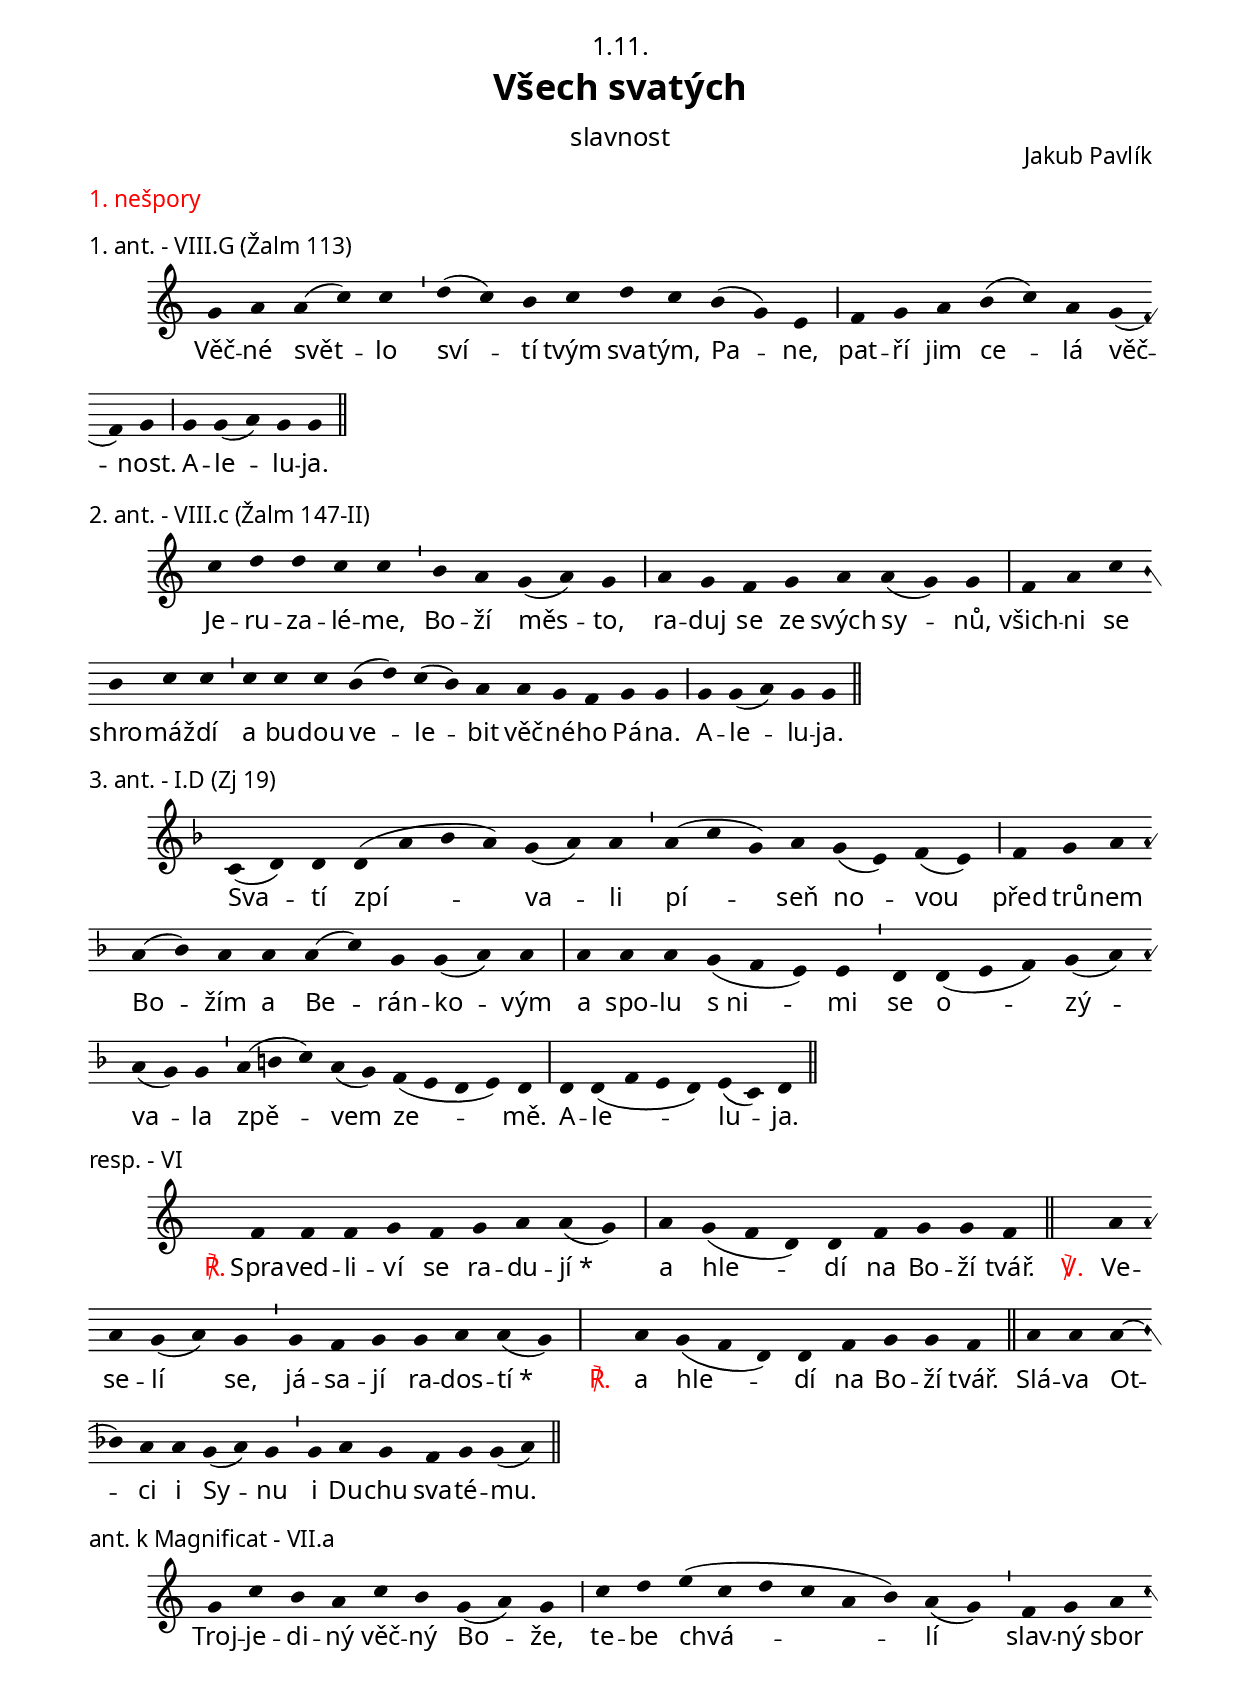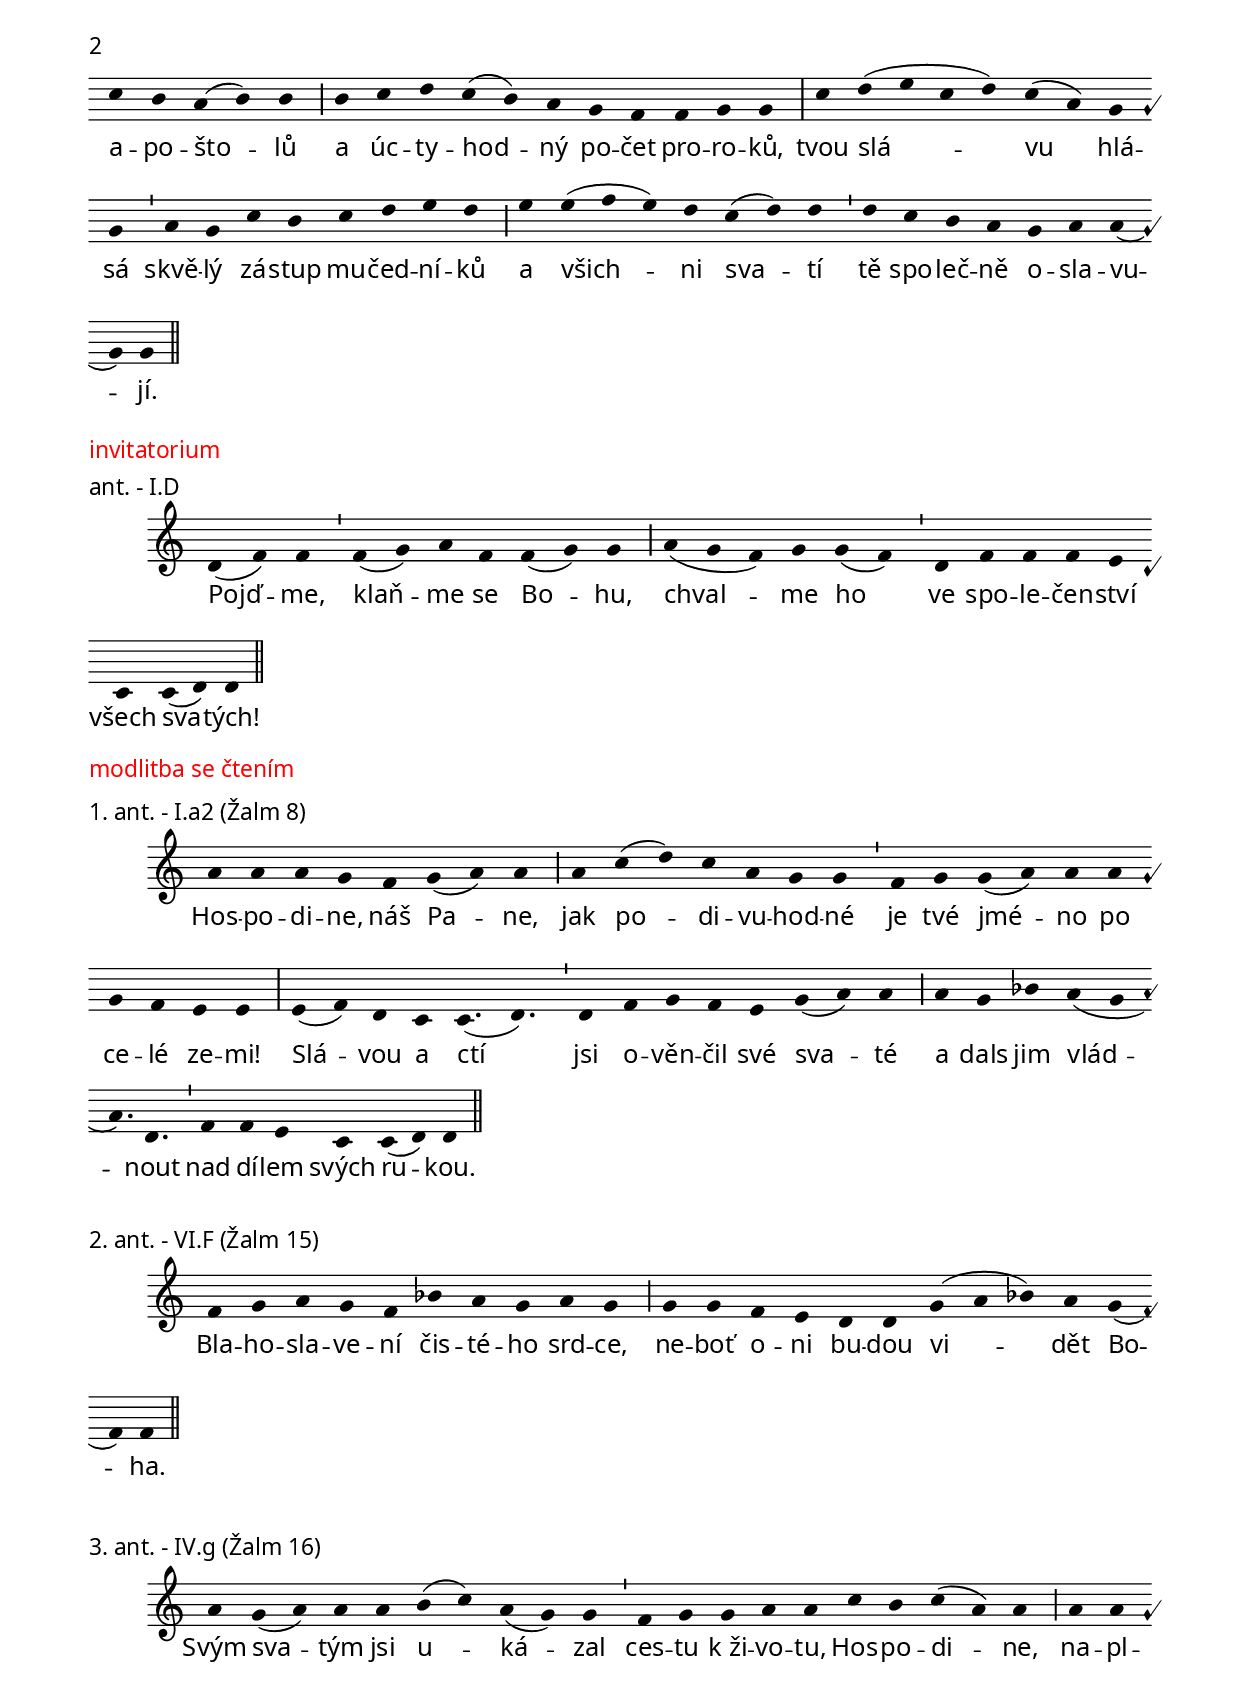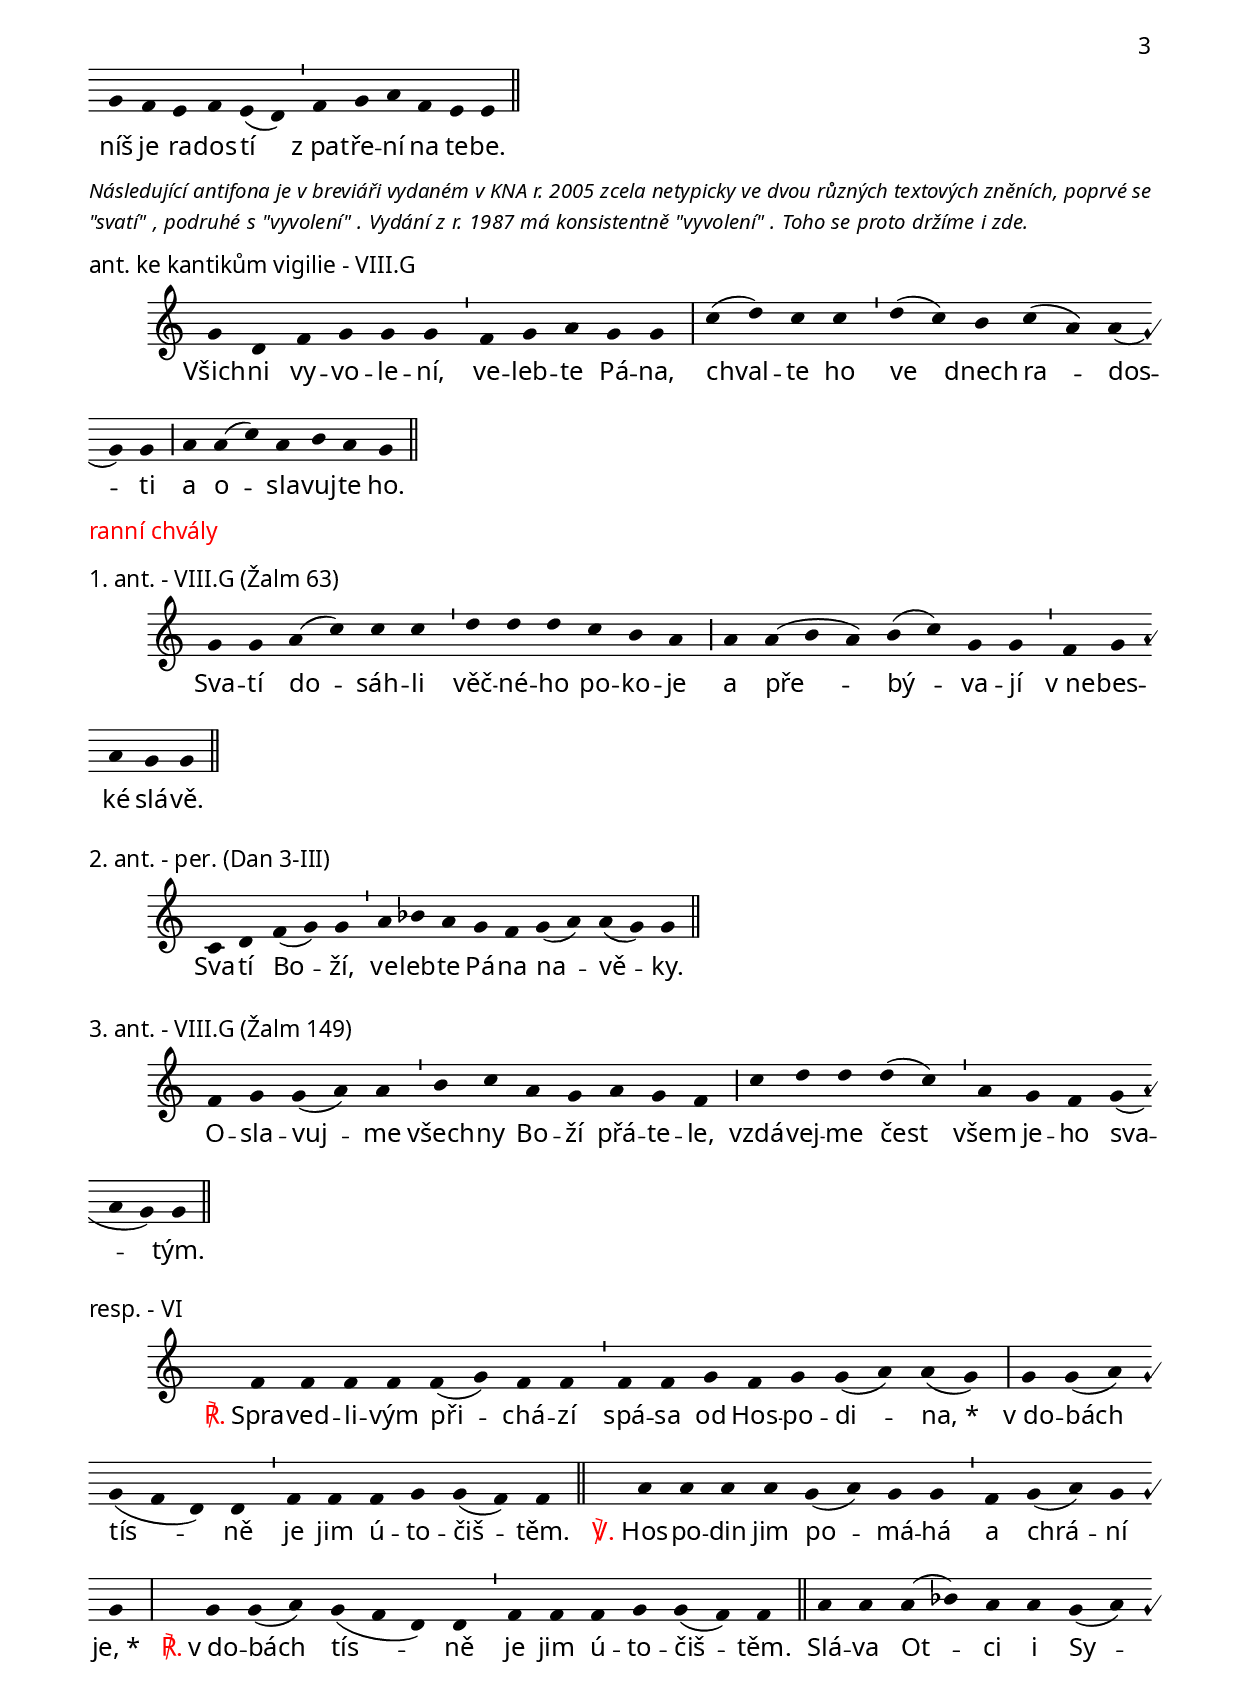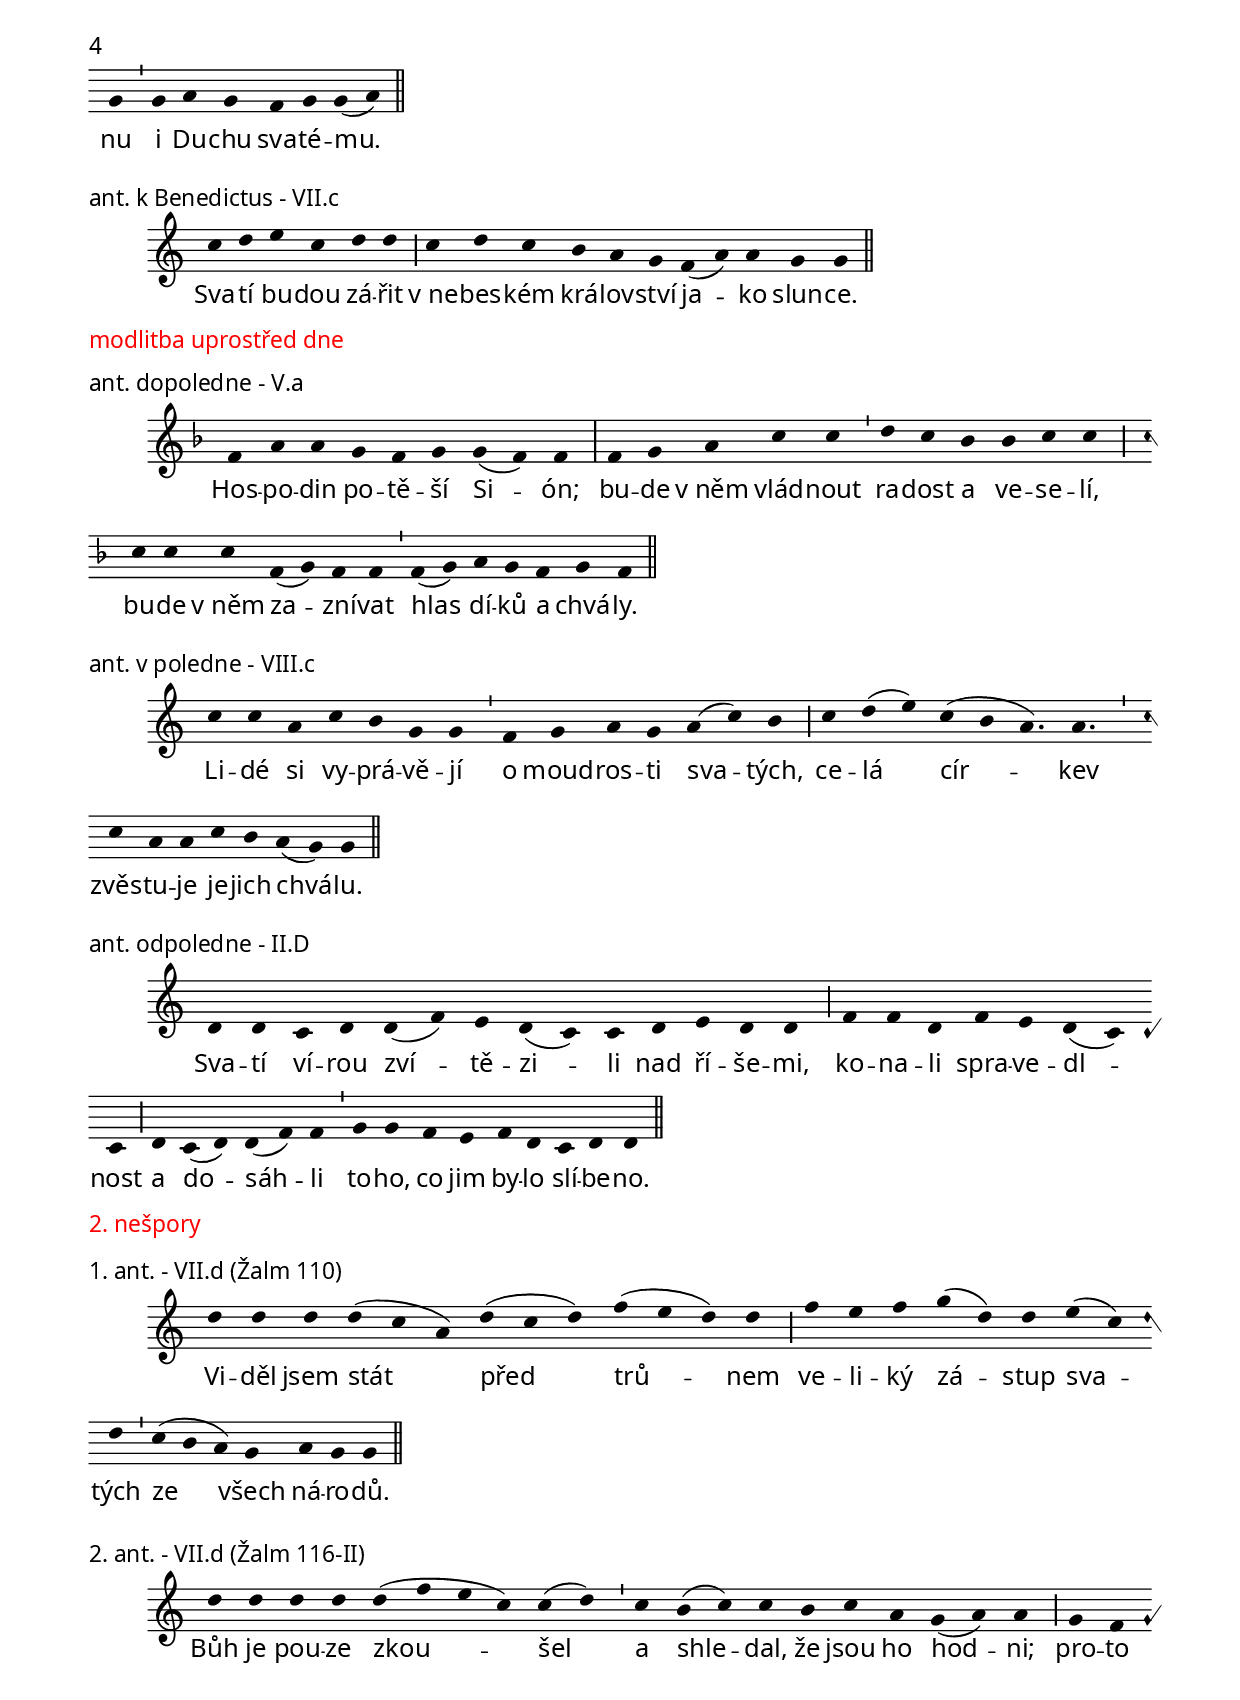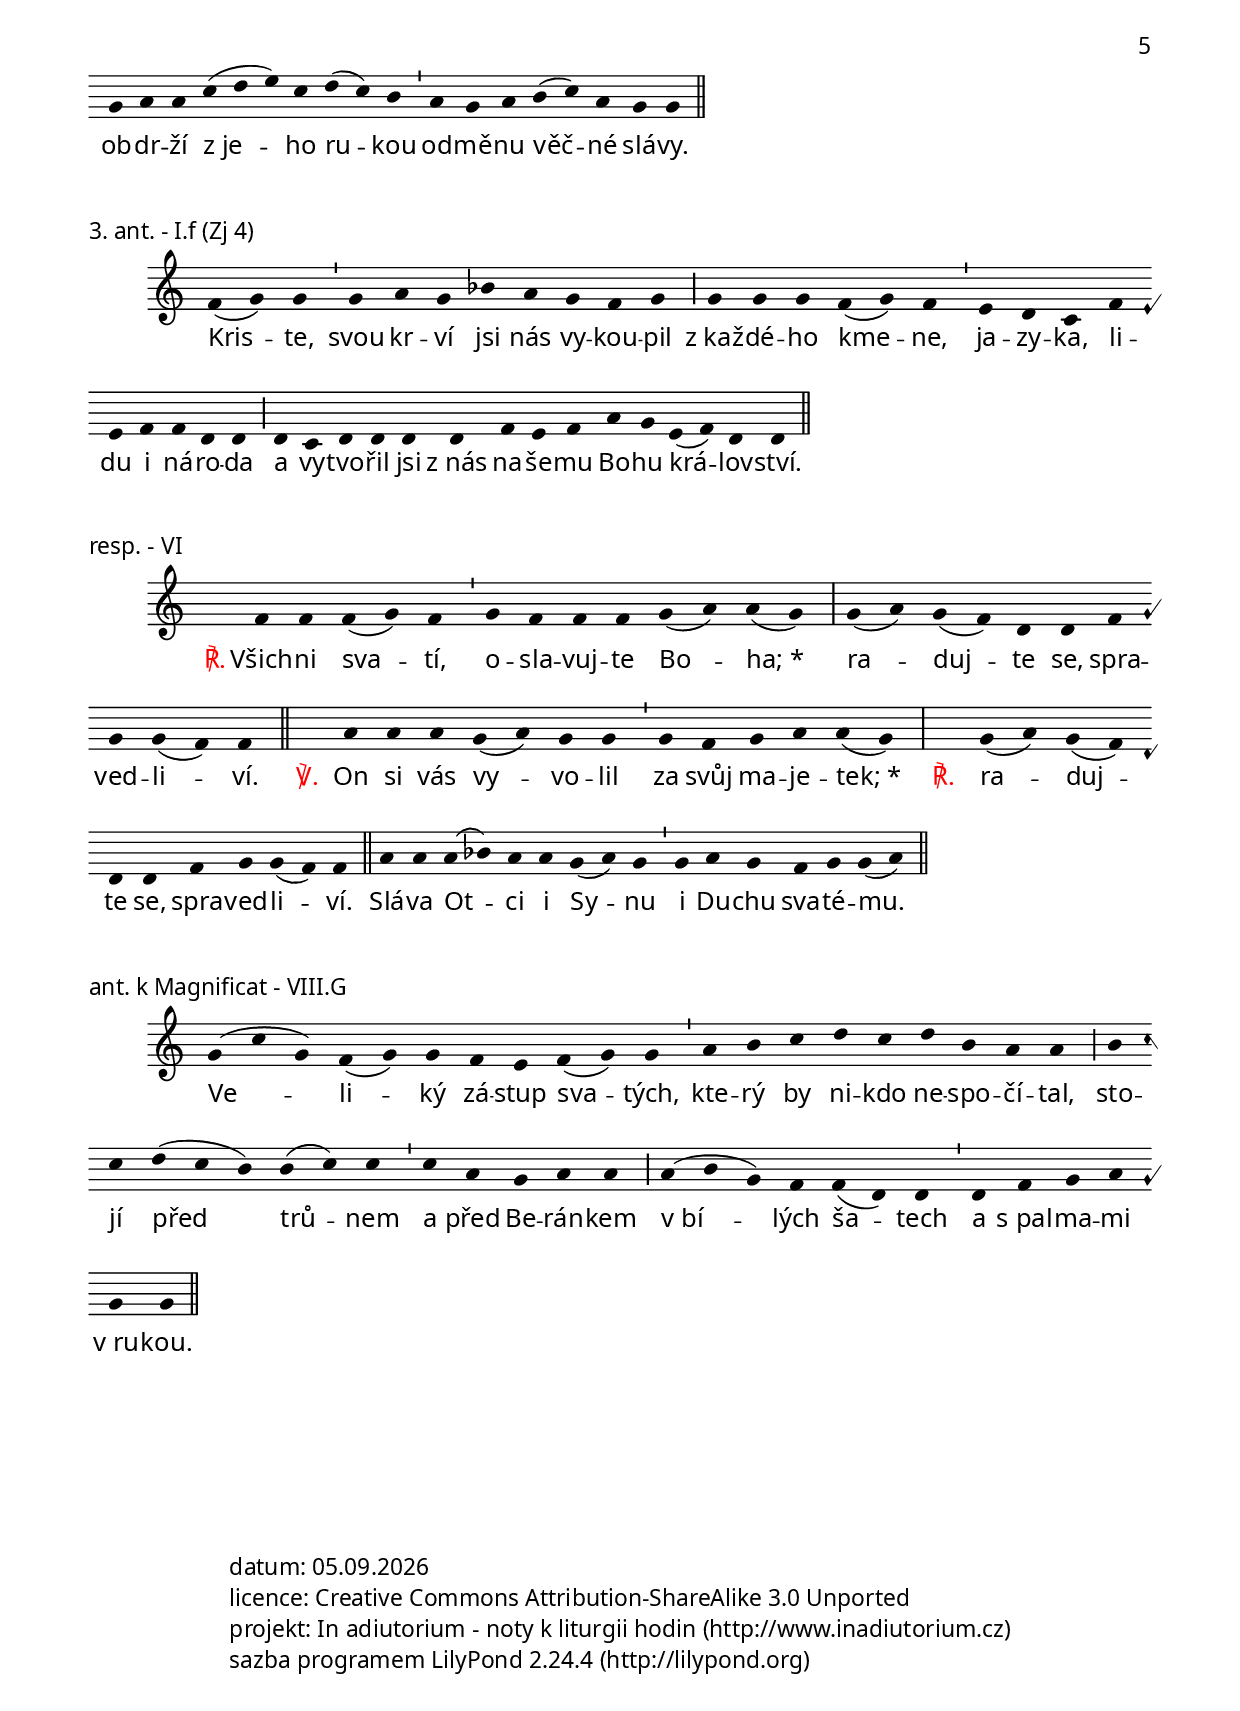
\version "2.16.0"

\include "../spolecne.ly"
\include "../dilyresponsorii.ly"

\header {
  title = \markup\titleSvatek
            "Všech svatých"
            slavnost
            1.11.
  composer = "Jakub Pavlík"
}

\markup {\nadpisHodinka {"1. nešpory"}}

\score {
  \relative c'' {
    \choralniRezim
    g4 a a( c) c \barMin d( c) b c d c b( g) e \barMaior
    f g a b( c) a g( f) g \barMaior
    g g( a) g g \barFinalis
  }
  \addlyrics {
    Věč -- né svět -- lo sví -- tí tvým sva -- tým, Pa -- ne,
    pat -- ří jim ce -- lá věč -- nost.
    A -- le -- lu -- ja.
  }
  \header {
    quid = "1. ant."
    modus = "VIII"
    differentia = "G"
    psalmus = "Žalm 113"
    id = "1ne-a1"
    fial = "fial://commune/commune_jedenmucednik.ly#1ne-amag-velik"
    piece = \markup {\sestavTitulek}
  }
}

\score {
  \relative c'' {
    \choralniRezim
    c4 d d c c \barMin b a g( a) g \barMaior
    a g f g a a( g) g \barMax
    f a c b c c \barMin
    c c c b( d) c( b) a a g f g g \barMaior
    g g( a) g g \barFinalis
  }
  \addlyrics {
    Je -- ru -- za -- lé -- me, Bo -- ží měs -- to,
    ra -- duj se ze svých sy -- nů,
    všich -- ni se shro -- máž -- dí
    a bu -- dou ve -- le -- bit věč -- né -- ho Pá -- na.
    A -- le -- lu -- ja.
  }
  \header {
    quid = "2. ant."
    modus = "VIII"
    differentia = "c"
    psalmus = "Žalm 147-II"
    id = "1ne-a2"
    fons = "2. část: žaltář, 4.t., pá, r.ch., 2.ant."
    fial = "fial://antifony/tyden4_6patek.ly#rch-ant2?konec&+aleluja"
    piece = \markup {\sestavTitulek}
  }
}

\score {
  \relative c' {
    \key f \major
    \choralniRezim
    c4( d) d d( a' bes a) g( a) a \barMin a( c g) a g( e) f( e) \barMaior
    f g a a( bes) a a a( c) g g( a) a \barMax
    a a a g( f e) e \barMin d d( e f) g( a) a( g) g \barMin a( b c) a( g) f( e d e) d \barMax

    d d( f e d) e( c) d \barFinalis
  }
  \addlyrics {
    Sva -- tí zpí -- va -- li pí -- seň no -- vou
    před trů -- nem Bo -- žím a Be -- rán -- ko -- vým
    a spo -- lu s_ni -- mi se o -- zý -- va -- la zpě -- vem ze -- mě.

    A -- le -- lu -- ja.
  }
  \header {
    quid = "3. ant."
    modus = "I"
    differentia = "D"
    psalmus = "Zj 19"
    id = "1ne-a3"
    fial = "fial://commune/commune_svatymuz.ly#2ne-a3"
    piece = \markup {\sestavTitulek}
  }
}

\score {
  \relative c' {
    \choralniRezim

    % R
    \neviditelna f
    f4 f f g f g a a( g) \barMax
    a g( f d) d f g g f \barFinalis
    % V
    \neviditelna a
    a4 a g( a) g \barMin g f g g a a( g) \barMax
    % R
    \neviditelna a
    a g( f d) d f g g f \barFinalis
    % Slava
    \respVIdoxologie \barFinalis
  }
  \addlyrics {
    \Response Spra -- ved -- li -- ví se ra -- du -- jí_*
    a hle -- dí na Bo -- ží tvář.
    \Verse Ve -- se -- lí se, já -- sa -- jí ra -- dos -- tí_*
    \Response a hle -- dí na Bo -- ží tvář.
    \textRespDoxologie
  }
  \header {
    quid = "resp."
    modus = "VI"
    id = "1ne-r"
    piece = \markup {\sestavTitulekResp}
  }
}

\score {
  \relative c'' {
    \choralniRezim
    g4 c b a c b g( a) g \barMaior
    c d e( c d c a b) a( g) \barMin f g a c b a( b) b \barMaior
    b c d c( b) a g f f g g \barMax

    c d( e c d) c( a) g g \barMin a g c b c d e d \barMaior
    e e( f e) d c( d) d \barMin d c b a g a a( g) g \barFinalis
  }
  \addlyrics {
    Troj -- je -- di -- ný věč -- ný Bo -- že,
    te -- be chvá -- lí slav -- ný sbor a -- po -- što -- lů
    a úc -- ty -- hod -- ný po -- čet pro -- ro -- ků,

    tvou slá -- vu hlá -- sá skvě -- lý zá -- stup mu -- čed -- ní -- ků
    a všich -- ni sva -- tí tě spo -- leč -- ně o -- sla -- vu -- jí.
  }
  \header {
    quid = "ant. k Magnificat"
    modus = "VII"
    differentia = "a"
    psalmus = ""
    placet = "věnovat jí trochu péče, zejm. úvodu"
    id = "1ne-amag"
    piece = \markup {\sestavTitulekBezZalmu}
  }
}

\markup {\nadpisHodinka {"invitatorium"}}

\score {
  \relative c' {
    \choralniRezim
    d( f) f \barMin f( g) a f f( g) g \barMaior
    a( g f) g g( f) \barMin d f f f e c c( d) d \barFinalis
  }
  \addlyrics {
    Pojď -- me, klaň -- me se Bo -- hu,
    chval -- me ho ve spo -- le -- čen -- ství všech sva -- tých!
  }
  \header {
    quid = "ant."
    modus = "I"
    differentia = "D"
    psalmus = ""
    fial = "commune/commune_svatymuz.ly#invit1?zacatek=12"
    id = "invit"
    piece = \markup {\sestavTitulekBezZalmu}
  }
}

\markup {\nadpisHodinka {"modlitba se čtením"}}

\score {
  \relative c'' {
    \choralniRezim
    a4 a a g f g( a) a \barMaior
    a c( d) c a g g \barMin f g g( a) a a g f e e \barMax

    e( f) d c c4.( d) \barMin d4 f g f e g( a) a \barMaior
    a g bes a( g a4.) d, \barMin f4 f e c c( d) d \barFinalis
  }
  \addlyrics {
    Hos -- po -- di -- ne, náš Pa -- ne,
    jak po -- di -- vu -- hod -- né je tvé jmé -- no po ce -- lé ze -- mi!

    Slá -- vou a ctí jsi o -- věn -- čil své sva -- té
    a dals jim vlád -- nout nad dí -- lem svých ru -- kou.
  }
  \header {
    quid = "1. ant."
    modus = "I"
    differentia = "a2"
    psalmus = "Žalm 8"
    fial = "sanktoral/0705cyrilametodej.ly#2ne-a2"
    id = "mc-a1"
    piece = \markup {\sestavTitulek}
  }
}

\score {
  \relative c' {
    \choralniRezim
    f4 g a g f bes a g a g \barMaior
    g g f e d d g( a bes) a g( f) f \barFinalis
  }
  \addlyrics {
    Bla -- ho -- sla -- ve -- ní čis -- té -- ho srd -- ce,
    ne -- boť o -- ni bu -- dou vi -- dět Bo -- ha.
  }
  \header {
    quid = "2. ant."
    modus = "VI"
    differentia = "F"
    psalmus = "Žalm 15"
    fial = "antifony/tyden1_2pondeli.ly#ne-ant2"
    id = "mc-a2"
    piece = \markup {\sestavTitulek}
  }
}

\score {
  \relative c'' {
    \choralniRezim
    a4 g( a) a a b( c) a( g) g \barMin
    f g g a a
    c b c( a) a \barMaior
    a a g f e f e( d) \barMin
    f g a f e e \barFinalis
  }
  \addlyrics {
    Svým sva -- tým jsi u -- ká -- zal
    ces -- tu k_ži -- vo -- tu,
    Hos -- po -- di -- ne,
    na -- pl -- níš je ra -- dos -- tí
    z_pat -- ře -- ní na te -- be.
  }
  \header {
    quid = "3. ant."
    modus = "IV"
    differentia = "g"
    psalmus = "Žalm 16"
    id = "mc-a3"
    piece = \markup {\sestavTitulek}
  }
}

\markup\justify\small\italic{
  Následující antifona je v breviáři vydaném v KNA r. 2005
  zcela netypicky ve dvou různých textových zněních,
  poprvé se "\"svatí\"", podruhé s "\"vyvolení\"".
  Vydání z r. 1987 má konsistentně "\"vyvolení\"".
  Toho se proto držíme i zde.
}

\score {
  \relative c'' {
    \choralniRezim
    g4 d f g g g \barMin f g a g g \barMax
    c( d) c c \barMin d( c) b c( a) a( g) g \barMaior
    a a( c) a b a g \barFinalis
  }
  \addlyrics {
    Všich -- ni vy -- vo -- le -- ní,
    ve -- leb -- te Pá -- na,
    chval -- te ho ve dnech ra -- dos -- ti
    a o -- sla -- vuj -- te ho.
  }
  \header {
    quid = "ant. ke kantikům vigilie"
    modus = "VIII"
    differentia = "G"
    psalmus = ""
    fial = "antifony/velikonoce_tyden1_3utery.ly#rch-a2?konec=16&-aleluja"
    id = "mc-avig"
    piece = \markup {\sestavTitulekBezZalmu}
  }
}

\markup {\nadpisHodinka {"ranní chvály"}}

\score {
  \relative c'' {
    \choralniRezim
    g4 g a( c) c c \barMin d d d c b a \barMaior
    a a( b a) b( c) g g \barMin  f g a g g \barFinalis
  }
  \addlyrics {
    Sva -- tí do -- sáh -- li věč -- né -- ho po -- ko -- je
    a pře -- bý -- va -- jí v_ne -- bes -- ké slá -- vě.
  }
  \header {
    quid = "1. ant."
    modus = "VIII"
    differentia = "G"
    psalmus = "Žalm 63"
    id = "rch-a1"
    fial = "fial://commune/commune_jedenmucednik.ly#2ne-amag"
    piece = \markup {\sestavTitulek}
  }
}

\score {
  \relative c' {
    \choralniRezim
    c4 d f( g) g \barMin
    a bes a g f g( a) a( g) g \barFinalis
  }
  \addlyrics {
    Sva -- tí Bo -- ží,
    ve -- leb -- te Pá -- na na -- vě -- ky.
  }
  \header {
    quid = "2. ant."
    modus = "per"
    differentia = ""
    psalmus = "Dan 3-III"
    fial = "commune/commune_jedenmucednik.ly#rch-a2?-aleluja&konec=11"
    id = "rch-a2"
    piece = \markup {\sestavTitulek}
  }
}

\score {
  \relative c' {
    \choralniRezim
    f4 g g( a) a \barMin b c a g a g f \barMaior
    c' d d d( c) \barMin a g f g( a g) g \barFinalis
  }
  \addlyrics {
    O -- sla -- vuj -- me všech -- ny Bo -- ží přá -- te -- le,
    vzdá -- vej -- me čest všem je -- ho sva -- tým.
  }
  \header {
    quid = "3. ant."
    modus = "VIII"
    differentia = "G"
    psalmus = "Žalm 149"
    id = "rch-a3"
    piece = \markup {\sestavTitulek}
  }
}

\score {
  \relative c' {
    \choralniRezim

    % R
    \neviditelna f
    f4 f f f f( g) f f \barMin f f g f g g( a) a( g) \barMax
    g g( a) g( f d) d \barMin f f f g g( f) f \barFinalis
    % V
    \neviditelna a
    a4 a a a g( a) g g \barMin f g( a) g g \barMax
    % R
    \neviditelna a
    g g( a) g( f d) d \barMin f f f g g( f) f \barFinalis
    % Slava
    \respVIdoxologie \barFinalis
  }
  \addlyrics {
    \Response Spra -- ved -- li -- vým při -- chá -- zí spá -- sa od Hos -- po -- di -- na,_*
    v_do -- bách tís -- ně je jim ú -- to -- čiš -- těm.
    \Verse Hos -- po -- din jim po -- má -- há a chrá -- ní je,_*
    \Response v_do -- bách tís -- ně je jim ú -- to -- čiš -- těm.
    \textRespDoxologie
  }
  \header {
    quid = "resp."
    modus = "VI"
    id = "rch-r"
    fons = "commune více muč., 2. nešp."
    fial = "fial://commune/commune_vicemucedniku.ly#2ne-resp"
    piece = \markup {\sestavTitulekResp}
  }
}

\score {
  \relative c'' {
    \choralniRezim
    c4 d e c d d \barMaior
    c d c b a g f( a) a g g \barFinalis
  }
  \addlyrics {
    Sva -- tí bu -- dou zá -- řit
    v_ne -- bes -- kém krá -- lov -- ství ja -- ko slun -- ce.
  }
  \header {
    quid = "ant. k Benedictus"
    modus = "VII"
    differentia = "c"
    psalmus = ""
    id = "rch-aben"
    piece = \markup {\sestavTitulekBezZalmu}
  }
}

\markup {\nadpisHodinka {"modlitba uprostřed dne"}}

\score {
  \relative c' {
    \choralniRezim
    \key f \major
    f4 a a g f g g( f) f \barMax
    f g a c c \barMin d c bes bes c c \barMaior
    c c c f,( g) f f \barMin f( g) a g f g f \barFinalis
  }
  \addlyrics {
    Hos -- po -- din po -- tě -- ší Si -- ón;
    bu -- de v_něm vlád -- nout ra -- dost a ve -- se -- lí,
    bu -- de v_něm za -- zní -- vat hlas dí -- ků a chvá -- ly.
  }
  \header {
    quid = "ant. dopoledne"
    modus = "V"
    differentia = "a"
    psalmus = ""
    id = "tercie"
    piece = \markup {\sestavTitulekBezZalmu}
  }
}

\score {
  \relative c'' {
    \choralniRezim
    c4 c a c b g g \barMin f g a g a( c) b \barMaior
    c d( e) c( b a4.) a \barMin c4 a a c b a( g) g \barFinalis
  }
  \addlyrics {
    Li -- dé si vy -- prá -- vě -- jí o moud -- ros -- ti sva -- tých,
    ce -- lá cír -- kev zvěs -- tu -- je je -- jich chvá -- lu.
  }
  \header {
    quid = "ant. v poledne"
    modus = "VIII"
    differentia = "c"
    psalmus = ""
    id = "sexta"
    piece = \markup {\sestavTitulekBezZalmu}
  }
}

\score {
  \relative c' {
    \choralniRezim
    d4 d c d d( f) e d( c) c d e d d \barMaior
    f f d f e d( c) c \barMaior
    d c( d) d( f) f \barMin g g f e f d c d d \barFinalis
  }
  \addlyrics {
    Sva -- tí ví -- rou zví -- tě -- zi -- li nad ří -- še -- mi,
    ko -- na -- li spra -- ve -- dl -- nost
    a do -- sáh -- li to -- ho, co jim by -- lo slí -- be -- no.
  }
  \header {
    quid = "ant. odpoledne"
    modus = "II"
    differentia = "D"
    psalmus = ""
    id = "nona"
    piece = \markup {\sestavTitulekBezZalmu}
  }
}

\markup {\nadpisHodinka {"2. nešpory"}}

\score {
  \relative c'' {
    \choralniRezim
    d4 d d d( c a) d( c d) f( e d) d \barMaior
    f e f g( d) d e( c) d \barMin c( b a) g a g g  \barFinalis
  }
  \addlyrics {
    Vi -- děl jsem stát před trů -- nem
    ve -- li -- ký zá -- stup sva -- tých ze všech ná -- ro -- dů.
  }
  \header {
    quid = "1. ant."
    modus = "VII"
    differentia = "d"
    psalmus = "Žalm 110"
    id = "2ne-a1"
    piece = \markup {\sestavTitulek}
  }
}

\score {
  \relative c'' {
    \choralniRezim
    d4 d d d d( f e c) c( d) \barMin
    c b( c) c b c a g( a) a \barMaior
    g f g a a c( d e) c d( c) b \barMin
    a g a b( c) a g g \barFinalis
  }
  \addlyrics {
    Bůh je pou -- ze zkou -- šel
    a shle -- dal, že jsou ho hod -- ni;
    pro -- to ob -- dr -- ží z_je -- ho ru -- kou
    od -- mě -- nu věč -- né slá -- vy.
  }
  \header {
    quid = "2. ant."
    modus = "VII"
    differentia = "d"
    psalmus = "Žalm 116-II"
    id = "2ne-a2"
    piece = \markup {\sestavTitulek}
  }
}

\score {
  \relative c' {
    \choralniRezim
    f4( g) g \barMin g a g bes a g f g \barMaior
    g g g f( g) f \barMin e d c f e f f d d \barMaior
    d c d d d d f e f a g e( f) d d \barFinalis
  }
  \addlyrics {
    Kris -- te, svou kr -- ví jsi nás vy -- kou -- pil
    z_kaž -- dé -- ho kme -- ne, ja -- zy -- ka, li -- du i ná -- ro -- da
    a vy -- tvo -- řil jsi z_nás na -- še -- mu Bo -- hu krá -- lov -- ství.
  }
  \header {
    quid = "3. ant."
    modus = "I"
    differentia = "f"
    psalmus = "Zj 4"
    id = "2ne-a3"
    placet = "melodie na prvním 'jsi' mě sice nedráždí, ale pravděpodobně není zcela košer"
    piece = \markup {\sestavTitulek}
  }
}

\score {
  \relative c' {
    \choralniRezim

    % R
    \neviditelna c
    f f f( g) f \barMin g f f f g( a) a( g) \barMax
    g( a) g( f) d d f g g( f) f \barFinalis
    % V
    \neviditelna a
    a a a g( a) g g \barMin g f g a a( g) \barMax
    % R
    \neviditelna a
    g( a) g( f) d d f g g( f) f \barFinalis
    % Slava
    \respVIdoxologie \barFinalis
  }
  \addlyrics {
    \Response Všich -- ni sva -- tí, o -- sla -- vuj -- te Bo -- ha;_*
    ra -- duj -- te se, spra -- ved -- li -- ví.
    \Verse On si vás vy -- vo -- lil za svůj ma -- je -- tek;_*
    \Response ra -- duj -- te se, spra -- ved -- li -- ví.
    \textRespDoxologie
  }
  \header {
    quid = "resp."
    modus = "VI"
    id = "2ne-r"
    piece = \markup {\sestavTitulekResp}
  }
}

\score {
  \relative c'' {
    \choralniRezim
    g4( c g) f( g) g f e f( g) g \barMin
    a b c d c d b a a \barMaior
    b c d( c b) b( c) c \barMin c a g a a \barMaior
    a( b g) f f( d) d \barMin d f g a g g \barFinalis
  }
  \addlyrics {
    Ve -- li -- ký zá -- stup sva -- tých,
    kte -- rý by ni -- kdo ne -- spo -- čí -- tal,
    sto -- jí před trů -- nem a před Be -- rán -- kem
    v_bí -- lých ša -- tech a s_pal -- ma -- mi v_ru -- kou.
  }
  \header {
    quid = "ant. k Magnificat"
    modus = "VIII"
    differentia = "G"
    psalmus = ""
    id = "2ne-amag"
    piece = \markup {\sestavTitulekBezZalmu}
  }
}